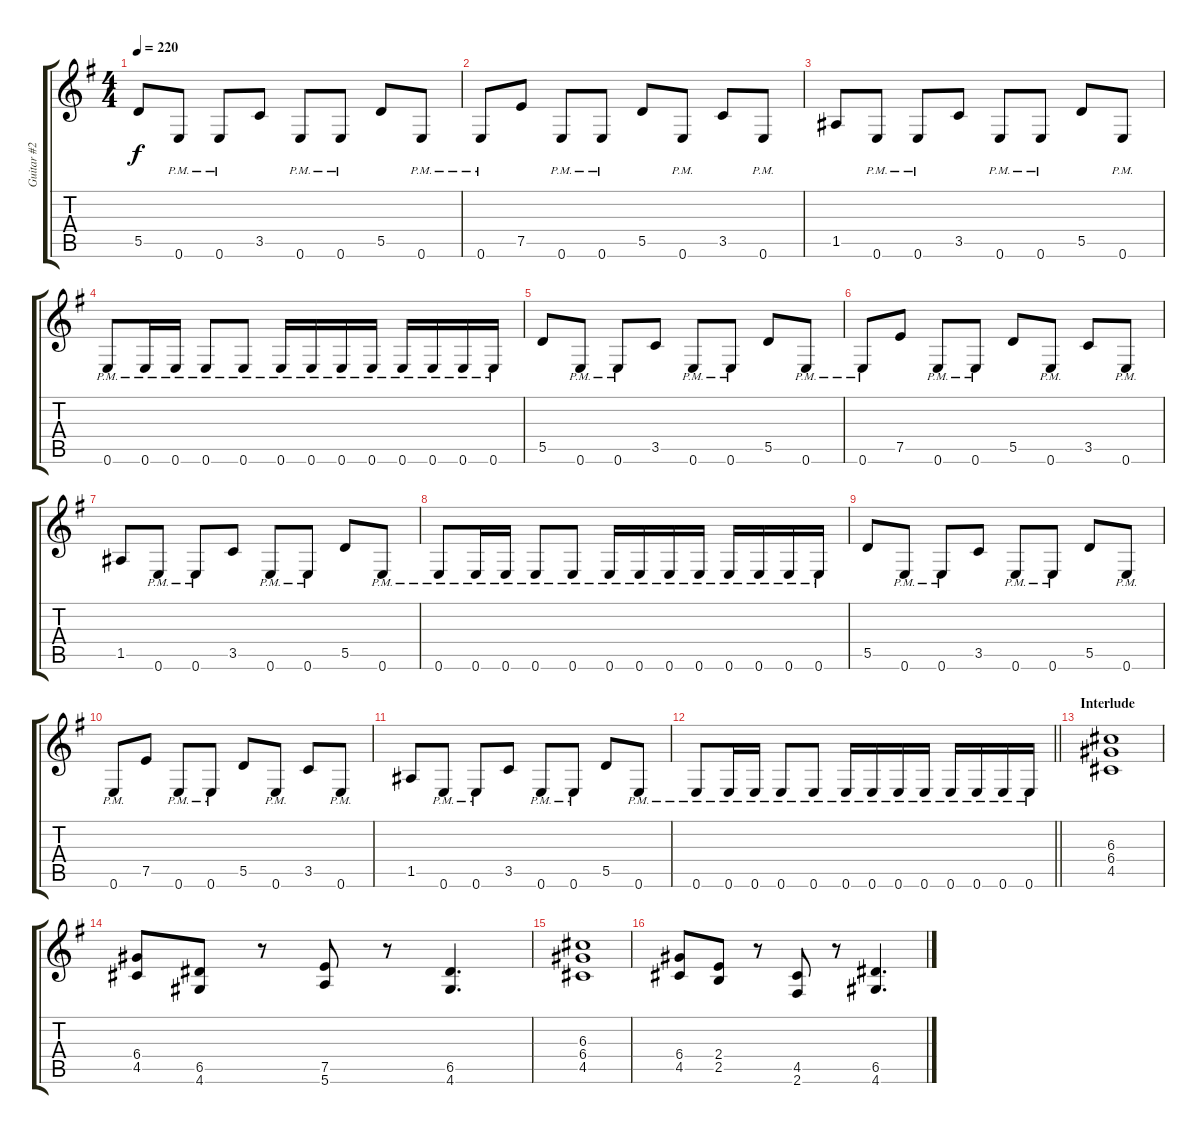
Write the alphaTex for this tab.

\track ("Guitar #2" "Guitar #2") {instrument overdrivenguitar}
\staff {score tabs}
\tuning (E4 B3 G3 D3 A2 E2) {hide}
\ts (4 4)
\tempo 220
\clef g2
\ks eminor
5.5.8{dy f} 0.6{pm}.8 0.6{pm}.8 3.5.8 0.6{pm}.8 0.6{pm}.8 5.5.8 0.6{pm}.8 |
0.6{pm}.8 7.5.8 0.6{pm}.8 0.6{pm}.8 5.5.8 0.6{pm}.8 3.5.8 0.6{pm}.8 |
1.5.8 0.6{pm}.8 0.6{pm}.8 3.5.8 0.6{pm}.8 0.6{pm}.8 5.5.8 0.6{pm}.8 |
0.6{pm}.8 0.6{pm}.16 0.6{pm}.16 0.6{pm}.8 0.6{pm}.8 0.6{pm}.16 0.6{pm}.16 0.6{pm}.16 0.6{pm}.16 0.6{pm}.16 0.6{pm}.16 0.6{pm}.16 0.6{pm}.16 |
5.5.8 0.6{pm}.8 0.6{pm}.8 3.5.8 0.6{pm}.8 0.6{pm}.8 5.5.8 0.6{pm}.8 |
0.6{pm}.8 7.5.8 0.6{pm}.8 0.6{pm}.8 5.5.8 0.6{pm}.8 3.5.8 0.6{pm}.8 |
1.5.8 0.6{pm}.8 0.6{pm}.8 3.5.8 0.6{pm}.8 0.6{pm}.8 5.5.8 0.6{pm}.8 |
0.6{pm}.8 0.6{pm}.16 0.6{pm}.16 0.6{pm}.8 0.6{pm}.8 0.6{pm}.16 0.6{pm}.16 0.6{pm}.16 0.6{pm}.16 0.6{pm}.16 0.6{pm}.16 0.6{pm}.16 0.6{pm}.16 |
5.5.8 0.6{pm}.8 0.6{pm}.8 3.5.8 0.6{pm}.8 0.6{pm}.8 5.5.8 0.6{pm}.8 |
0.6{pm}.8 7.5.8 0.6{pm}.8 0.6{pm}.8 5.5.8 0.6{pm}.8 3.5.8 0.6{pm}.8 |
1.5.8 0.6{pm}.8 0.6{pm}.8 3.5.8 0.6{pm}.8 0.6{pm}.8 5.5.8 0.6{pm}.8 |
\barLineRight lightlight
0.6{pm}.8 0.6{pm}.16 0.6{pm}.16 0.6{pm}.8 0.6{pm}.8 0.6{pm}.16 0.6{pm}.16 0.6{pm}.16 0.6{pm}.16 0.6{pm}.16 0.6{pm}.16 0.6{pm}.16 0.6{pm}.16 |
\section ("" "Interlude")
(6.3 6.4 4.5).1 |
(6.4 4.5).8 (6.5 4.6).8 r.8 (7.5 5.6).8 r.8 (6.5 4.6).4{d} |
(6.3 6.4 4.5).1 |
(6.4 4.5).8 (2.4 2.5).8 r.8 (4.5 2.6).8 r.8 (6.5 4.6).4{d}
